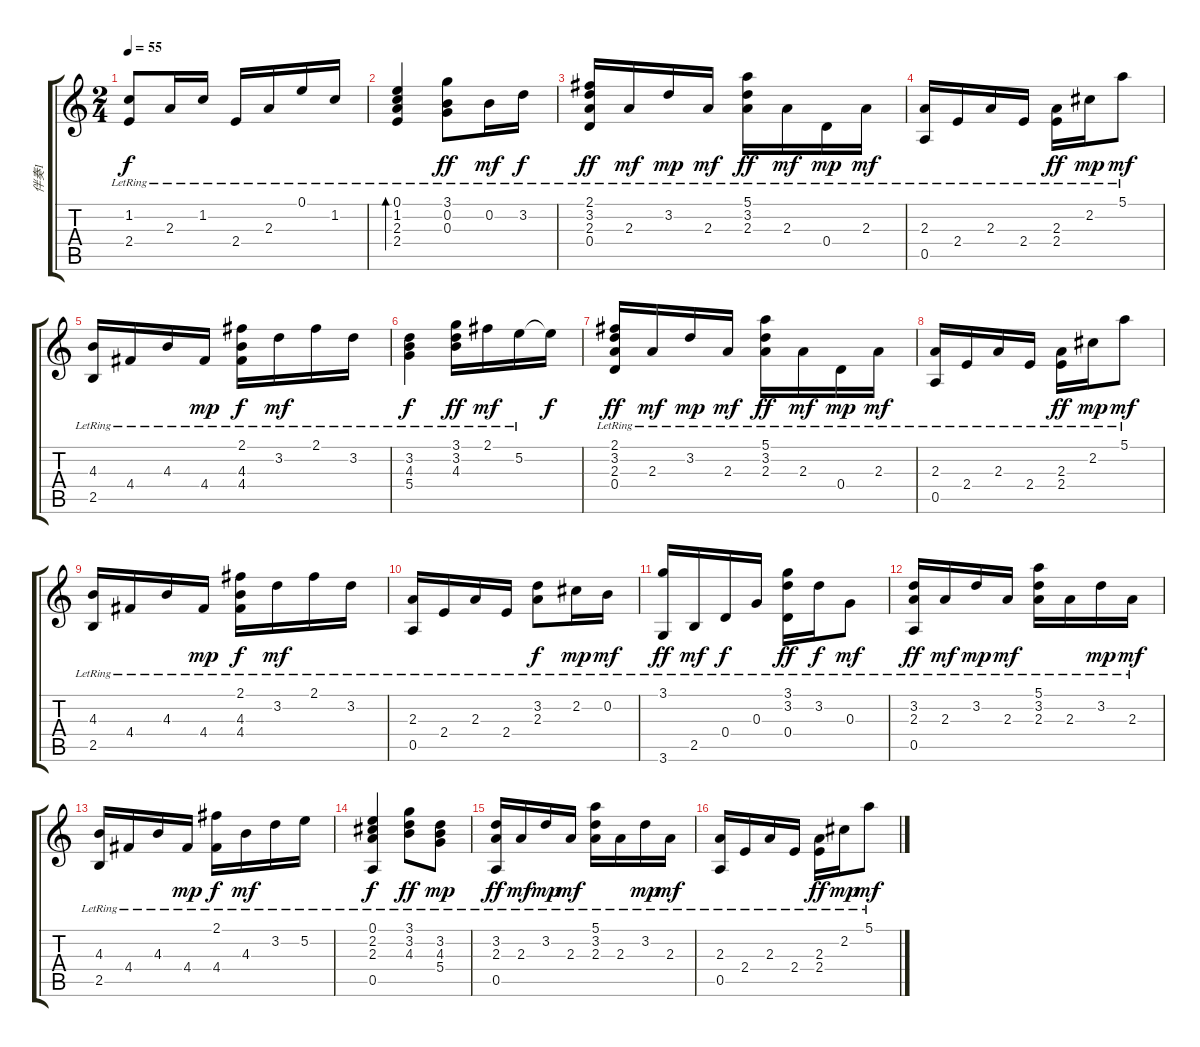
\track ("伴奏1" "伴奏1") {instrument acousticguitarnylon}
\staff {score tabs}
\tuning (E4 B3 G3 D3 A2 E2) {hide}
\ts (2 4)
\tempo 55
\clef g2
\ks c
(1.2{lr} 2.4{lr}).8{dy f} 2.3{lr}.16 1.2{lr}.16 2.4{lr}.16 2.3{lr}.16 0.1{lr}.16 1.2{lr}.16 |
(0.1{lr} 1.2{lr} 2.3{lr} 2.4{lr}).4{bd 120} (3.1{lr} 0.2{lr} 0.3{lr}).8{dy ff} 0.2{lr}.16{dy mf} 3.2{lr}.16{dy f} |
(2.1 3.2{lr} 2.3{lr} 0.4).16{dy ff} 2.3{lr}.16{dy mf} 3.2{lr}.16{dy mp} 2.3{lr}.16{dy mf} (5.1{lr} 3.2{lr} 2.3{lr}).16{dy ff} 2.3{lr}.16{dy mf} 0.4{lr}.16{dy mp} 2.3{lr}.16{dy mf} |
(2.3{lr} 0.5{lr}).16 2.4{lr}.16 2.3{lr}.16 2.4{lr}.16 (2.3{lr} 2.4{lr}).16{dy ff} 2.2{lr}.16{dy mp} 5.1{lr}.8{dy mf} |
(4.3{lr} 2.5{lr}).16 4.4{lr}.16 4.3{lr}.16 4.4{lr}.16{dy mp} (2.1{lr} 4.3{lr} 4.4{lr}).16{dy f} 3.2{lr}.16{dy mf} 2.1{lr}.16 3.2{lr}.16 |
(3.2{lr} 4.3{lr} 5.4{lr}).4{dy f} (3.1{lr} 3.2{lr} 4.3{lr}).16{dy ff} 2.1{lr}.16{dy mf} 5.2{lr}.16 5.2{t}.16{dy f} |
(2.1 3.2{lr} 2.3{lr} 0.4).16{dy ff} 2.3{lr}.16{dy mf} 3.2{lr}.16{dy mp} 2.3{lr}.16{dy mf} (5.1{lr} 3.2{lr} 2.3{lr}).16{dy ff} 2.3{lr}.16{dy mf} 0.4{lr}.16{dy mp} 2.3{lr}.16{dy mf} |
(2.3{lr} 0.5{lr}).16 2.4{lr}.16 2.3{lr}.16 2.4{lr}.16 (2.3{lr} 2.4{lr}).16{dy ff} 2.2{lr}.16{dy mp} 5.1{lr}.8{dy mf} |
(4.3{lr} 2.5{lr}).16 4.4{lr}.16 4.3{lr}.16 4.4{lr}.16{dy mp} (2.1{lr} 4.3{lr} 4.4{lr}).16{dy f} 3.2{lr}.16{dy mf} 2.1{lr}.16 3.2{lr}.16 |
(2.3{lr} 0.5{lr}).16 2.4{lr}.16 2.3{lr}.16 2.4{lr}.16 (3.2{lr} 2.3{lr}).8{dy f} 2.2{lr}.16{dy mp} 0.2{lr}.16{dy mf} |
(3.1{lr} 3.6{lr}).16{dy ff} 2.5{lr}.16{dy mf} 0.4{lr}.16{dy f} 0.3{lr}.16 (3.1{lr} 3.2{lr} 0.4{lr}).16{dy ff} 3.2{lr}.16{dy f} 0.3{lr}.8{dy mf} |
(3.2{lr} 2.3{lr} 0.5{lr}).16{dy ff} 2.3{lr}.16{dy mf} 3.2{lr}.16{dy mp} 2.3{lr}.16{dy mf} (5.1{lr} 3.2{lr} 2.3{lr}).16 2.3{lr}.16 3.2{lr}.16{dy mp} 2.3{lr}.16{dy mf} |
(4.3{lr} 2.5{lr}).16 4.4{lr}.16 4.3{lr}.16 4.4{lr}.16{dy mp} (2.1{lr} 4.4{lr}).16{dy f} 4.3{lr}.16{dy mf} 3.2{lr}.16 5.2{lr}.16 |
(0.1{lr} 2.2{lr} 2.3{lr} 0.5).4{dy f} (3.1{lr} 3.2{lr} 4.3{lr}).8{dy ff} (3.2{lr} 4.3{lr} 5.4{lr}).8{dy mp} |
(3.2{lr} 2.3{lr} 0.5{lr}).16{dy ff} 2.3{lr}.16{dy mf} 3.2{lr}.16{dy mp} 2.3{lr}.16{dy mf} (5.1{lr} 3.2{lr} 2.3{lr}).16 2.3{lr}.16 3.2{lr}.16{dy mp} 2.3{lr}.16{dy mf} |
(2.3{lr} 0.5{lr}).16 2.4{lr}.16 2.3{lr}.16 2.4{lr}.16 (2.3{lr} 2.4{lr}).16{dy ff} 2.2{lr}.16{dy mp} 5.1{lr}.8{dy mf}
